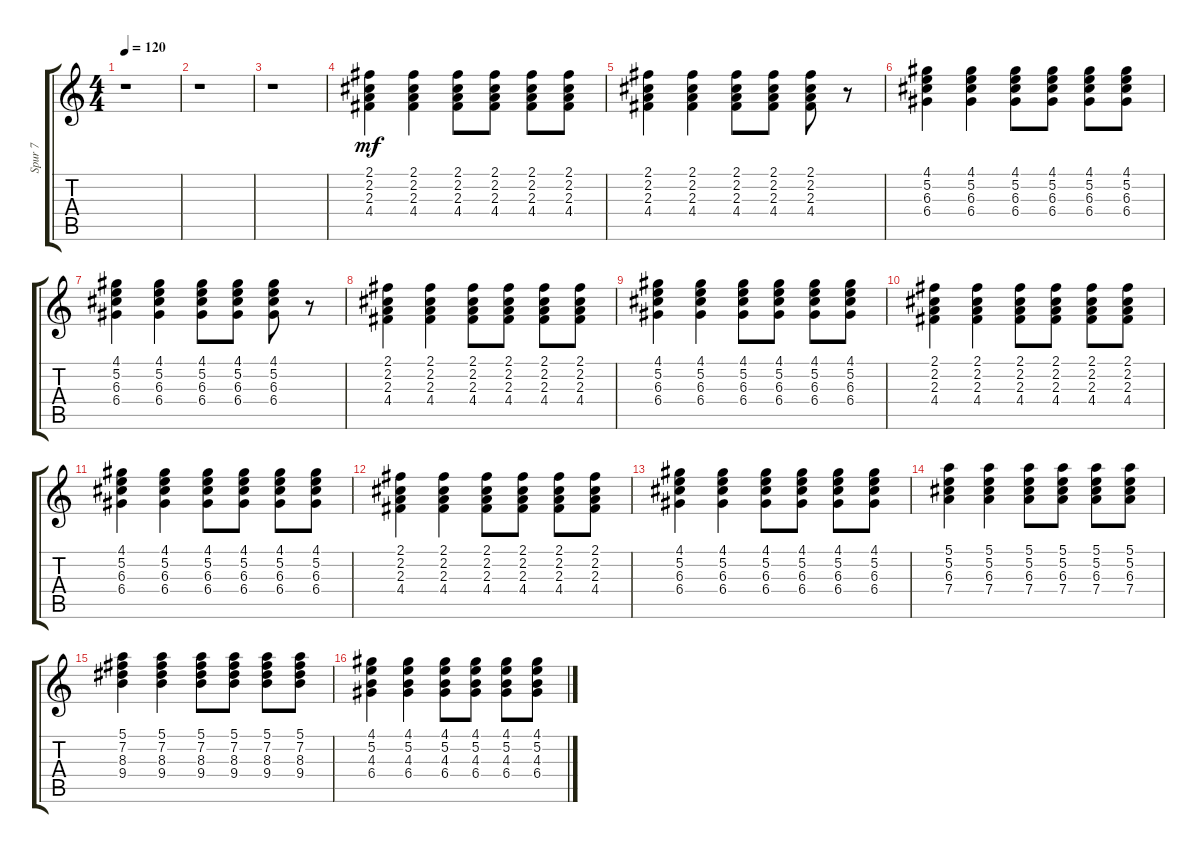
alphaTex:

\track ("Spur 7" "Spur 7") {instrument acousticguitarsteel}
\staff {score tabs}
\tuning (E4 B3 G3 D3 A2 E2) {hide}
\ts (4 4)
\tempo 120
\clef g2
\ks c
r.1{dy mf instrument acousticguitarsteel} |
r.1 |
r.1 |
(2.1 2.2 2.3 4.4).4 (2.1 2.2 2.3 4.4).4 (2.1 2.2 2.3 4.4).8 (2.1 2.2 2.3 4.4).8 (2.1 2.2 2.3 4.4).8 (2.1 2.2 2.3 4.4).8 |
(2.1 2.2 2.3 4.4).4 (2.1 2.2 2.3 4.4).4 (2.1 2.2 2.3 4.4).8 (2.1 2.2 2.3 4.4).8 (2.1 2.2 2.3 4.4).8 r.8 |
(4.1 5.2 6.3 6.4).4 (4.1 5.2 6.3 6.4).4 (4.1 5.2 6.3 6.4).8 (4.1 5.2 6.3 6.4).8 (4.1 5.2 6.3 6.4).8 (4.1 5.2 6.3 6.4).8 |
(4.1 5.2 6.3 6.4).4 (4.1 5.2 6.3 6.4).4 (4.1 5.2 6.3 6.4).8 (4.1 5.2 6.3 6.4).8 (4.1 5.2 6.3 6.4).8 r.8 |
(2.1 2.2 2.3 4.4).4 (2.1 2.2 2.3 4.4).4 (2.1 2.2 2.3 4.4).8 (2.1 2.2 2.3 4.4).8 (2.1 2.2 2.3 4.4).8 (2.1 2.2 2.3 4.4).8 |
(4.1 5.2 6.3 6.4).4 (4.1 5.2 6.3 6.4).4 (4.1 5.2 6.3 6.4).8 (4.1 5.2 6.3 6.4).8 (4.1 5.2 6.3 6.4).8 (4.1 5.2 6.3 6.4).8 |
(2.1 2.2 2.3 4.4).4 (2.1 2.2 2.3 4.4).4 (2.1 2.2 2.3 4.4).8 (2.1 2.2 2.3 4.4).8 (2.1 2.2 2.3 4.4).8 (2.1 2.2 2.3 4.4).8 |
(4.1 5.2 6.3 6.4).4 (4.1 5.2 6.3 6.4).4 (4.1 5.2 6.3 6.4).8 (4.1 5.2 6.3 6.4).8 (4.1 5.2 6.3 6.4).8 (4.1 5.2 6.3 6.4).8 |
(2.1 2.2 2.3 4.4).4 (2.1 2.2 2.3 4.4).4 (2.1 2.2 2.3 4.4).8 (2.1 2.2 2.3 4.4).8 (2.1 2.2 2.3 4.4).8 (2.1 2.2 2.3 4.4).8 |
(4.1 5.2 6.3 6.4).4 (4.1 5.2 6.3 6.4).4 (4.1 5.2 6.3 6.4).8 (4.1 5.2 6.3 6.4).8 (4.1 5.2 6.3 6.4).8 (4.1 5.2 6.3 6.4).8 |
(5.1 5.2 6.3 7.4).4 (5.1 5.2 6.3 7.4).4 (5.1 5.2 6.3 7.4).8 (5.1 5.2 6.3 7.4).8 (5.1 5.2 6.3 7.4).8 (5.1 5.2 6.3 7.4).8 |
(5.1 7.2 8.3 9.4).4 (5.1 7.2 8.3 9.4).4 (5.1 7.2 8.3 9.4).8 (5.1 7.2 8.3 9.4).8 (5.1 7.2 8.3 9.4).8 (5.1 7.2 8.3 9.4).8 |
(4.1 5.2 4.3 6.4).4 (4.1 5.2 4.3 6.4).4 (4.1 5.2 4.3 6.4).8 (4.1 5.2 4.3 6.4).8 (4.1 5.2 4.3 6.4).8 (4.1 5.2 4.3 6.4).8
